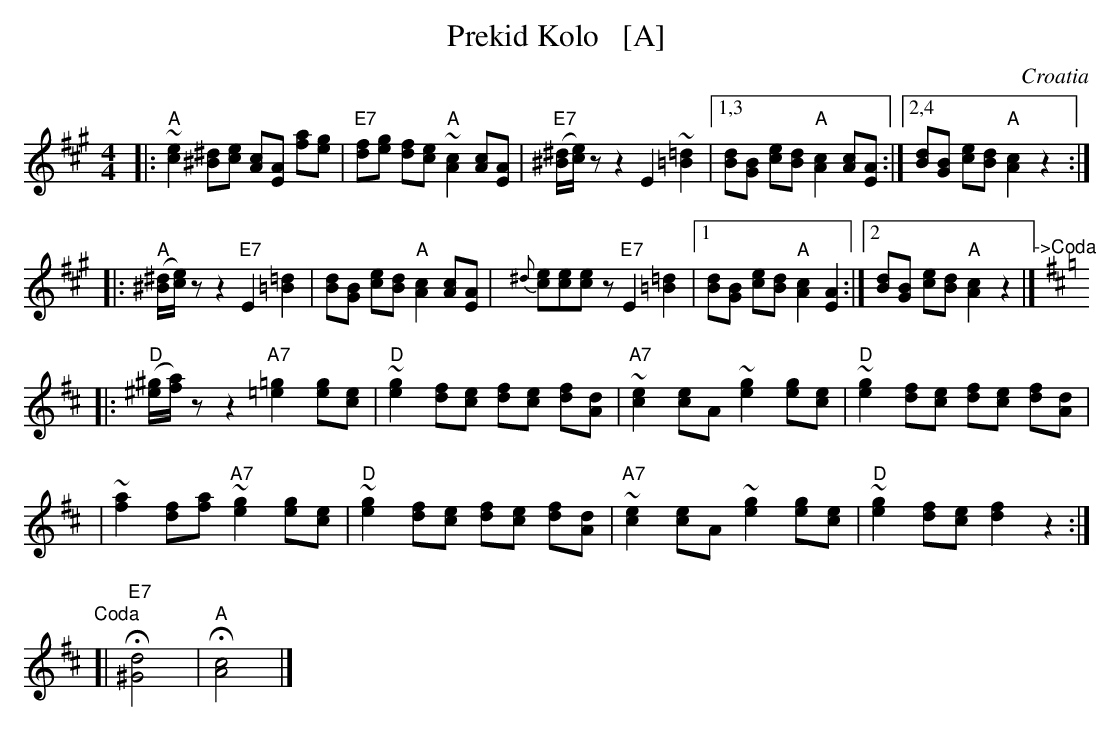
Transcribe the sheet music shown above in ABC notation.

X:1
T: Prekid Kolo   [A]
O: Croatia
M: 4/4
L: 1/8
K: A
|: "A"~[e2c2] [^d^B][ec] [cA][AE] [af][ge] \
| "E7"[fd][ge] [fd][ec] "A"~[c2A2] [cA][AE] \
| "E7"([^d/^B/][e/c/])z z2 [E2] ~[=d2=B2] \
|1,3 [dB][BG] [ec][dB] "A"[c2A2] [cA][AE] \
:|2,4 [dB][BG] [ec][dB] "A"[c2A2] z2 :|
|: "A"([^d/^B/][e/c/])z z2 "E7"[E2] [=d2=B2] \
| [dB][BG] [ec][dB] "A"[c2A2] [cA][AE] \
| {^d}[ec][ec][ec]z "E7"[E2] [=d2=B2] \
|1 [dB][BG] [ec][dB] "A"[c2A2] [A2E2] \
:|2 [dB][BG] [ec][dB] "A"[c2A2] z2 |]"^->Coda"[|] [K:D]
|: "D"([^g/^e/][a/f/])z z2 "A7"[=g2=e2] [ge][ec] \
| "D"~[g2e2] [fd][ec] [fd][ec] [fd][dA] \
| "A7"~[e2c2] [ec]A ~[g2e2] [ge][ec] \
| "D"~[g2e2] [fd][ec] [fd][ec] [fd][dA] |
| ~[a2f2] [fd][af] "A7"~[g2e2] [ge][ec] \
| "D"~[g2e2] [fd][ec] [fd][ec] [fd][dA] \
| "A7"~[e2c2] [ec]A ~[g2e2] [ge][ec] \
| "D"~[g2e2] [fd][ec] [f2d2] z2 :|
"Coda"[| "E7"H[d4^G4] | "A"H[c4A4] |]
